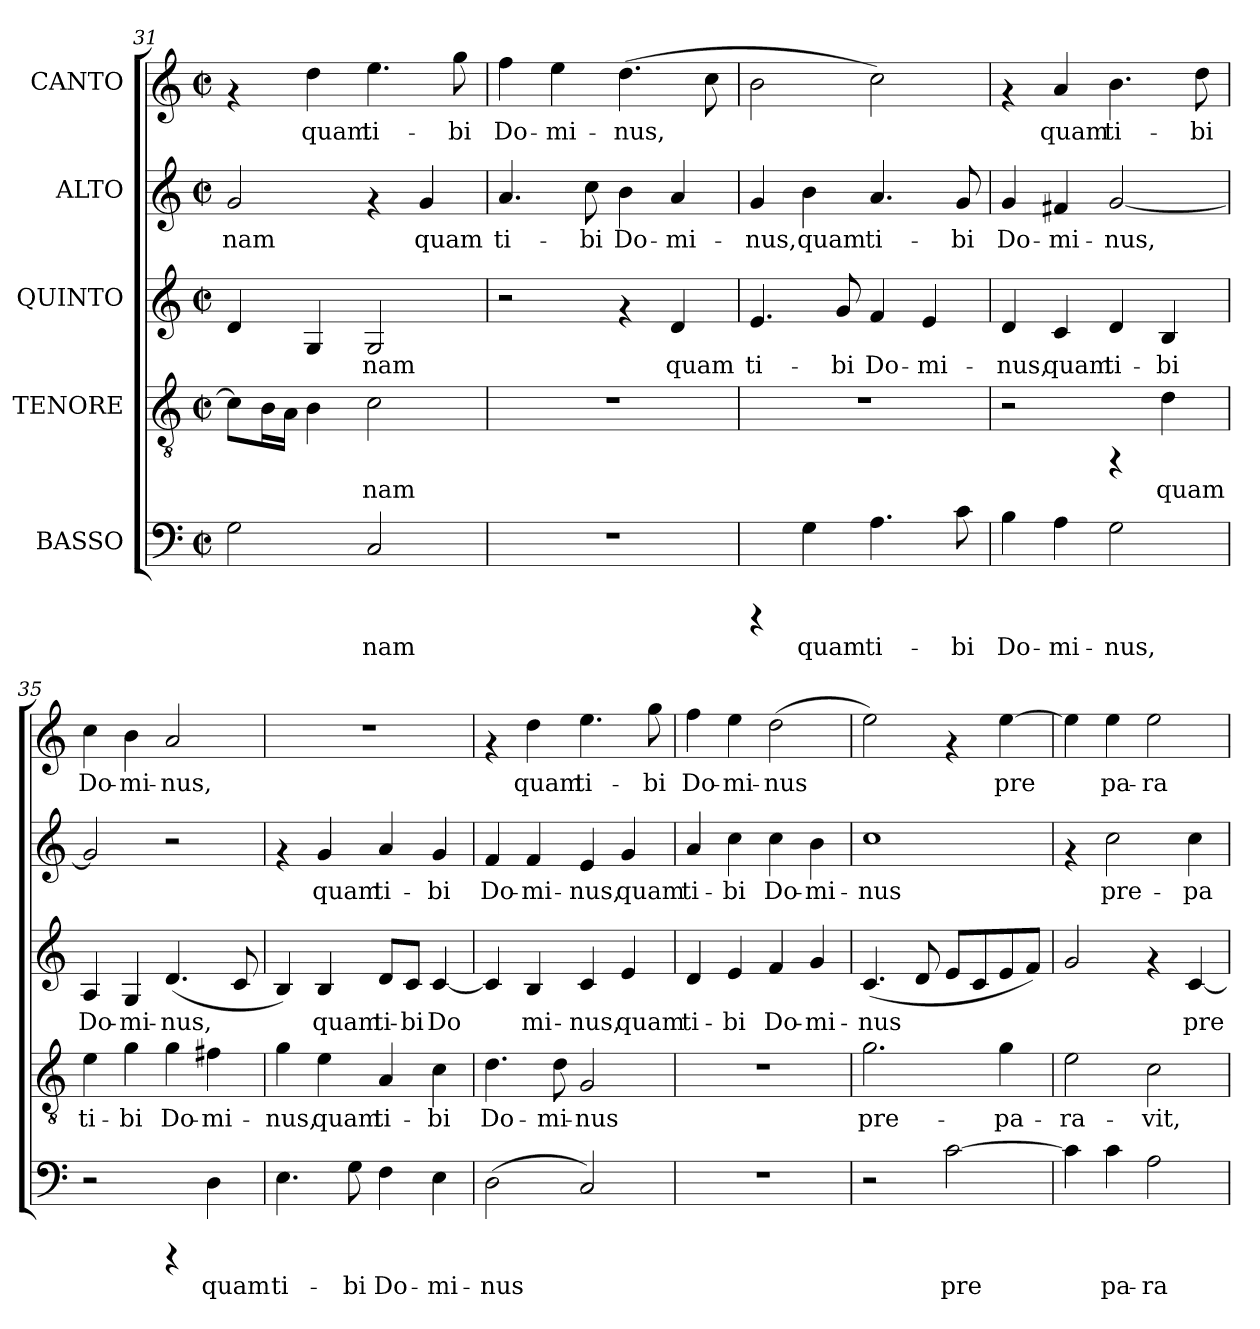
**kern	**text	**kern	**text	**kern	**text	**kern	**text	**kern	**text
*part5	*part5	*part4	*part4	*part3	*part3	*part2	*part2	*part1	*part1
*staff5	*staff5	*staff4	*staff4	*staff3	*staff3	*staff2	*staff2	*staff1	*staff1
*I"BASSO	*	*I"TENORE	*	*I"QUINTO	*	*I"ALTO	*	*I"CANTO	*
*clefF4	*	*clefGv2	*	*clefG2	*	*clefG2	*	*clefG2	*
*k[]	*	*k[]	*	*k[]	*	*k[]	*	*k[]	*
*C:	*	*C:	*	*C:	*	*C:	*	*C:	*
*M2/2	*	*M2/2	*	*M2/2	*	*M2/2	*	*M2/2	*
*met(c|)	*	*met(c|)	*	*met(c|)	*	*met(c|)	*	*met(c|)	*
=31	=31	=31	=31	=31	=31	=31	=31	=31	=31
!	!LO:LY:b:rj	!	!LO:LY:b:rj	!	!LO:LY:b:cj	!	!LO:LY:b:cj	!	!
2G\	--	8c\L]	--	4d/	--	2g/	-nam	4rf	.
!	!	!	!LO:LY:b:rj	!	!	!	!	!	!
.	.	16B\	--	.	.	.	.	.	.
!	!	!	!LO:LY:b:rj	!	!	!	!	!	!
.	.	16A\J	--	.	.	.	.	.	.
!	!	!	!LO:LY:b:rj	!	!LO:LY:b:cj	!	!	!	!LO:LY:b:cj
.	.	4B\	--	4G/	--	.	.	4dd\	quam
!	!LO:LY:b:rj	!	!LO:LY:b:rj	!	!LO:LY:b:cj	!	!	!	!LO:LY:b:cj
2C/	-nam	2c\	-nam	2G/	-nam	4rf	.	4.ee\	ti-
!	!	!	!	!	!	!	!LO:LY:b:cj	!	!
.	.	.	.	.	.	4g/	quam	.	.
!	!	!	!	!	!	!	!	!	!LO:LY:b:cj
.	.	.	.	.	.	.	.	8gg\	-bi
=32	=32	=32	=32	=32	=32	=32	=32	=32	=32
!	!	!	!	!	!	!	!LO:LY:b:cj	!	!LO:LY:b:cj
1r	.	1r	.	2r	.	4.a/	ti-	4ff\	Do-
!	!	!	!	!	!	!	!	!	!LO:LY:b:cj
.	.	.	.	.	.	.	.	4ee\	-mi-
!	!	!	!	!	!	!	!LO:LY:b:cj	!	!
.	.	.	.	.	.	8cc\	-bi	.	.
!	!	!	!	!	!	!	!LO:LY:b:cj	!	!LO:LY:b:cj
.	.	.	.	4rf	.	4b\	Do-	(>4.dd\	-nus,
!	!	!	!	!	!LO:LY:b:cj	!	!LO:LY:b:cj	!	!
.	.	.	.	4d/	quam	4a/	-mi-	.	.
!	!	!	!	!	!	!	!	!	!LO:LY:b:cj
.	.	.	.	.	.	.	.	8cc\	.
=33	=33	=33	=33	=33	=33	=33	=33	=33	=33
!	!	!	!	!	!LO:LY:b:cj	!	!LO:LY:b:cj	!	!LO:LY:b:cj
4rCCC	.	1r	.	4.e/	ti-	4g/	-nus,	2b\	.
!	!LO:LY:b:rj	!	!	!	!	!	!LO:LY:b:cj	!	!
4G\	quam	.	.	.	.	4b\	quam	.	.
!	!	!	!	!	!LO:LY:b:cj	!	!	!	!
.	.	.	.	8g/	-bi	.	.	.	.
!	!LO:LY:b:rj	!	!	!	!LO:LY:b:cj	!	!LO:LY:b:cj	!	!LO:LY:b:cj
4.A\	ti-	.	.	4f/	Do-	4.a/	ti-	2cc\)	.
!	!	!	!	!	!LO:LY:b:cj	!	!	!	!
.	.	.	.	4e/	-mi-	.	.	.	.
!	!LO:LY:b:rj	!	!	!	!	!	!LO:LY:b:cj	!	!
8c\	-bi	.	.	.	.	8g/	-bi	.	.
!!LO:PB:g=z
=34	=34	=34	=34	=34	=34	=34	=34	=34	=34
!	!LO:LY:b:rj	!	!	!	!LO:LY:b:cj	!	!LO:LY:b:cj	!	!
4B\	Do-	2r	.	4d/	-nus,	4g/	Do-	4rf	.
!	!LO:LY:b:rj	!	!	!	!LO:LY:b:cj	!	!LO:LY:b:cj	!	!LO:LY:b:cj
4A\	-mi-	.	.	4c/	quam	4f#X/	-mi-	4a/	quam
!	!LO:LY:b:rj	!	!	!	!LO:LY:b:cj	!	!LO:LY:b:cj	!	!LO:LY:b:cj
2G\	-nus,	4rFF	.	4d/	ti-	[<2g/	-nus,	4.b\	ti-
!	!	!	!LO:LY:b:rj	!	!LO:LY:b:cj	!	!	!	!
.	.	4d\	quam	4B/	-bi	.	.	.	.
!	!	!	!	!	!	!	!	!	!LO:LY:b:cj
.	.	.	.	.	.	.	.	8dd\	-bi
=35	=35	=35	=35	=35	=35	=35	=35	=35	=35
!	!	!	!LO:LY:b:rj	!	!LO:LY:b:cj	!	!LO:LY:b:cj	!	!LO:LY:b:cj
2r	.	4e\	ti-	4A/	Do-	2g/]	.	4cc\	Do-
!	!	!	!LO:LY:b:rj	!	!LO:LY:b:cj	!	!	!	!LO:LY:b:cj
.	.	4g\	-bi	4G/	-mi-	.	.	4b\	-mi-
!	!	!	!LO:LY:b:rj	!	!LO:LY:b:cj	!	!	!	!LO:LY:b:cj
4rCCC	.	4g\	Do-	(<4.d/	-nus,	2r	.	2a/	-nus,
!	!LO:LY:b:rj	!	!LO:LY:b:rj	!	!	!	!	!	!
4D\	quam	4f#\	-mi-	.	.	.	.	.	.
!	!	!	!	!	!LO:LY:b:cj	!	!	!	!
.	.	.	.	8c/	.	.	.	.	.
=36	=36	=36	=36	=36	=36	=36	=36	=36	=36
!	!LO:LY:b:rj	!	!LO:LY:b:rj	!	!LO:LY:b:cj	!	!	!	!
4.E\	ti-	4g\	-nus,	4B/)	.	4rf	.	1r	.
!	!	!	!LO:LY:b:rj	!	!LO:LY:b:cj	!	!LO:LY:b:cj	!	!
.	.	4e\	quam	4B/	quam	4g/	quam	.	.
!	!LO:LY:b:rj	!	!	!	!	!	!	!	!
8G\	-bi	.	.	.	.	.	.	.	.
!	!LO:LY:b:rj	!	!LO:LY:b:rj	!	!LO:LY:b:cj	!	!LO:LY:b:cj	!	!
4F\	Do-	4A/	ti-	8d/L	ti-	4a/	ti-	.	.
!	!	!	!	!	!LO:LY:b:cj	!	!	!	!
.	.	.	.	8c/J	-bi	.	.	.	.
!	!LO:LY:b:rj	!	!LO:LY:b:rj	!	!LO:LY:b:cj	!	!LO:LY:b:cj	!	!
4E\	-mi-	4c\	-bi	[<4c/	Do-	4g/	-bi	.	.
=37	=37	=37	=37	=37	=37	=37	=37	=37	=37
!	!LO:LY:b:rj	!	!LO:LY:b:rj	!	!LO:LY:b:cj	!	!LO:LY:b:cj	!	!
(>2D\	-nus	4.d\	Do-	4c/]	--	4f/	Do-	4rf	.
!	!	!	!	!	!LO:LY:b:cj	!	!LO:LY:b:cj	!	!LO:LY:b:cj
.	.	.	.	4B/	-mi-	4f/	-mi-	4dd\	quam
!	!	!	!LO:LY:b:rj	!	!	!	!	!	!
.	.	8d\	-mi-	.	.	.	.	.	.
!	!LO:LY:b:rj	!	!LO:LY:b:rj	!	!LO:LY:b:cj	!	!LO:LY:b:cj	!	!LO:LY:b:cj
2C/)	.	2G/	-nus	4c/	-nus,	4e/	-nus,	4.ee\	ti-
!	!	!	!	!	!LO:LY:b:cj	!	!LO:LY:b:cj	!	!
.	.	.	.	4e/	quam	4g/	quam	.	.
!	!	!	!	!	!	!	!	!	!LO:LY:b:cj
.	.	.	.	.	.	.	.	8gg\	-bi
=38	=38	=38	=38	=38	=38	=38	=38	=38	=38
!	!	!	!	!	!LO:LY:b:cj	!	!LO:LY:b:cj	!	!LO:LY:b:cj
1r	.	1r	.	4d/	ti-	4a/	ti-	4ff\	Do-
!	!	!	!	!	!LO:LY:b:cj	!	!LO:LY:b:cj	!	!LO:LY:b:cj
.	.	.	.	4e/	-bi	4cc\	-bi	4ee\	-mi-
!	!	!	!	!	!LO:LY:b:cj	!	!LO:LY:b:cj	!	!LO:LY:b:cj
.	.	.	.	4f/	Do-	4cc\	Do-	(>2dd\	-nus
!	!	!	!	!	!LO:LY:b:cj	!	!LO:LY:b:cj	!	!
.	.	.	.	4g/	-mi-	4b\	-mi-	.	.
=39	=39	=39	=39	=39	=39	=39	=39	=39	=39
!	!	!	!LO:LY:b:rj	!	!LO:LY:b:cj	!	!LO:LY:b:cj	!	!LO:LY:b:cj
2r	.	2.g\	pre-	(<4.c/	-nus	1cc	-nus	2ee\)	.
!	!	!	!	!	!LO:LY:b:cj	!	!	!	!
.	.	.	.	8d/	.	.	.	.	.
!	!LO:LY:b:rj	!	!	!	!LO:LY:b:cj	!	!	!	!
[<2c\	pre-	.	.	8e/L	.	.	.	4rf	.
!	!	!	!	!	!LO:LY:b:cj	!	!	!	!
.	.	.	.	8c/	.	.	.	.	.
!	!	!	!LO:LY:b:rj	!	!LO:LY:b:cj	!	!	!	!LO:LY:b:cj
.	.	4g\	-pa-	8e/	.	.	.	[<4ee\	pre-
!	!	!	!	!	!LO:LY:b:cj	!	!	!	!
.	.	.	.	8f/J)	.	.	.	.	.
!!LO:LB:g=z
=40	=40	=40	=40	=40	=40	=40	=40	=40	=40
!	!LO:LY:b:rj	!	!LO:LY:b:rj	!	!LO:LY:b:cj	!	!	!	!LO:LY:b:cj
4c\]	--	2e\	-ra-	2g/	.	4rf	.	4ee\]	--
!	!LO:LY:b:rj	!	!	!	!	!	!LO:LY:b:cj	!	!LO:LY:b:cj
4c\	-pa-	.	.	.	.	2cc\	pre-	4ee\	-pa-
!	!LO:LY:b:rj	!	!LO:LY:b:rj	!	!	!	!	!	!LO:LY:b:cj
2A\	-ra-	2c\	-vit,	4rf	.	.	.	2ee\	-ra-
!	!	!	!	!	!LO:LY:b:cj	!	!LO:LY:b:cj	!	!
.	.	.	.	[<4c/	pre-	4cc\	-pa-	.	.
=	=	=	=	=	=	=	=	=	=
*-	*-	*-	*-	*-	*-	*-	*-	*-	*-
